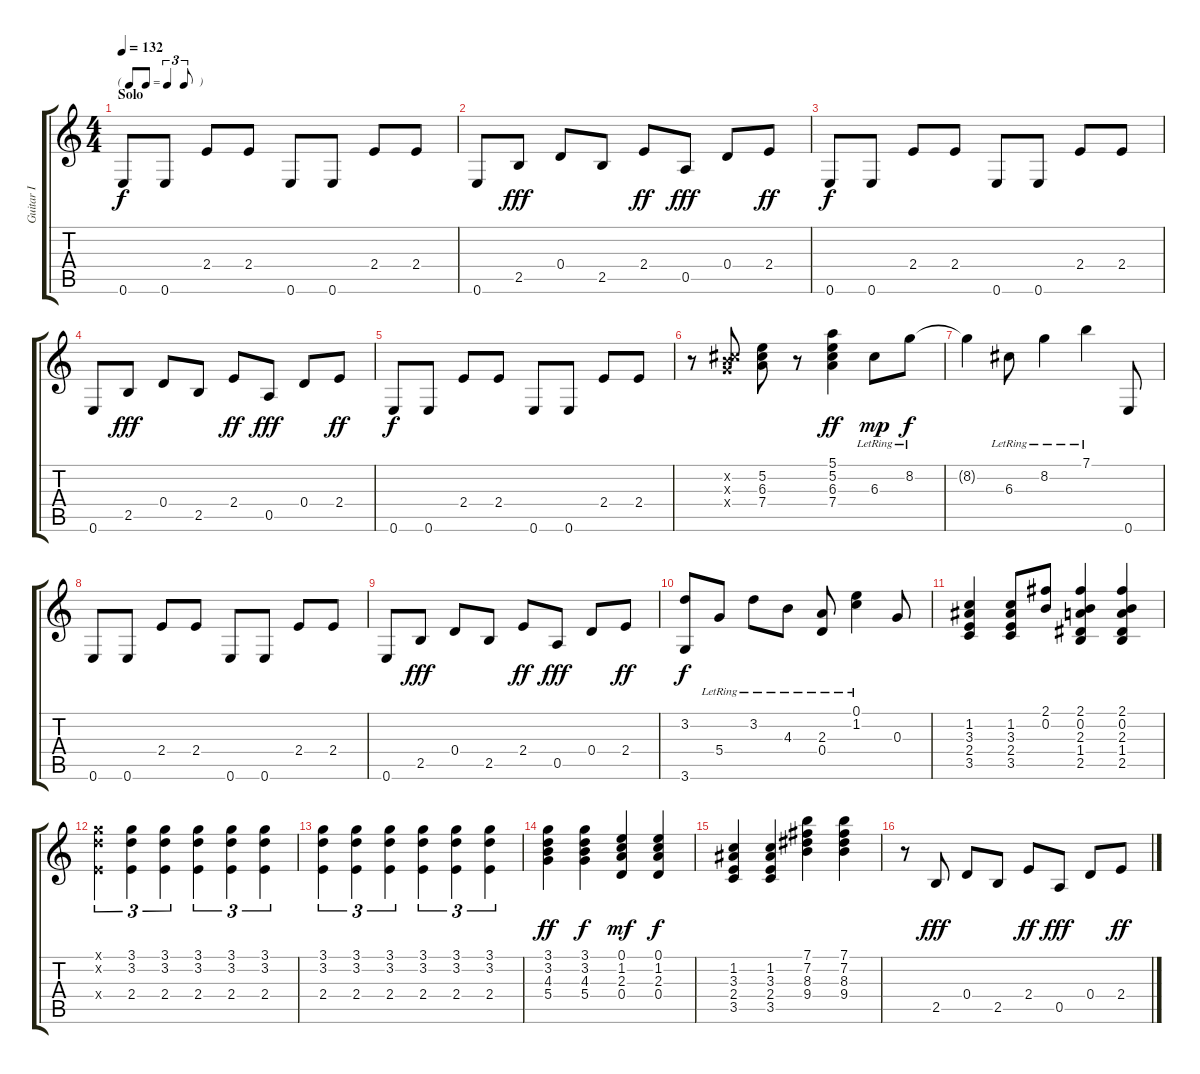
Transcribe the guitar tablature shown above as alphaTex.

\track ("Guitar I" "Guitar I") {instrument electricguitarclean}
\staff {score tabs}
\tuning (E4 B3 G3 D3 A2 E2) {hide}
\ts (4 4)
\tf triplet8th
\section ("" "Solo")
\tempo 132
\clef g2
\ks c
0.6.8{dy f} 0.6.8 2.4.8 2.4.8 0.6.8 0.6.8 2.4.8 2.4.8 |
0.6.8 2.5.8{dy fff} 0.4.8 2.5.8 2.4.8{dy ff} 0.5.8{dy fff} 0.4.8 2.4.8{dy ff} |
0.6.8{dy f} 0.6.8 2.4.8 2.4.8 0.6.8 0.6.8 2.4.8 2.4.8 |
0.6.8 2.5.8{dy fff} 0.4.8 2.5.8 2.4.8{dy ff} 0.5.8{dy fff} 0.4.8 2.4.8{dy ff} |
0.6.8{dy f} 0.6.8 2.4.8 2.4.8 0.6.8 0.6.8 2.4.8 2.4.8 |
r.8 (0.2{x} 6.3{x} 5.4{x}).8 (5.2 6.3 7.4).8 r.8 (5.1 5.2 6.3 7.4).4{dy ff} 6.3{lr}.8{dy mp} 8.2{lr}.8{dy f} |
8.2{t}.4 6.3{lr}.8 8.2{lr}.4 7.1{lr}.4 0.6.8 |
0.6.8 0.6.8 2.4.8 2.4.8 0.6.8 0.6.8 2.4.8 2.4.8 |
0.6.8 2.5.8{dy fff} 0.4.8 2.5.8 2.4.8{dy ff} 0.5.8{dy fff} 0.4.8 2.4.8{dy ff} |
(3.2 3.6).8{dy f} 5.4{lr}.8 3.2{lr}.8 4.3{lr}.8 (2.3{lr} 0.4{lr}).8 (0.1{lr} 1.2{lr}).4 0.3.8 |
(1.2 3.3 2.4 3.5).4 (1.2 3.3 2.4 3.5).8 (2.1 0.2).8 (2.1 0.2 2.3 1.4 2.5).4 (2.1 0.2 2.3 1.4 2.5).4 |
(3.1{x} 3.2{x} 2.4{x}).4{tu (3 2)} (3.1 3.2 2.4).4{tu (3 2)} (3.1 3.2 2.4).4{tu (3 2)} (3.1 3.2 2.4).4{tu (3 2)} (3.1 3.2 2.4).4{tu (3 2)} (3.1 3.2 2.4).4{tu (3 2)} |
(3.1 3.2 2.4).4{tu (3 2)} (3.1 3.2 2.4).4{tu (3 2)} (3.1 3.2 2.4).4{tu (3 2)} (3.1 3.2 2.4).4{tu (3 2)} (3.1 3.2 2.4).4{tu (3 2)} (3.1 3.2 2.4).4{tu (3 2)} |
(3.1 3.2 4.3 5.4).4{dy ff} (3.1 3.2 4.3 5.4).4{dy f} (0.1 1.2 2.3 0.4).4{dy mf} (0.1 1.2 2.3 0.4).4{dy f} |
(1.2 3.3 2.4 3.5).4 (1.2 3.3 2.4 3.5).4 (7.1 7.2 8.3 9.4).4 (7.1 7.2 8.3 9.4).4 |
r.8 2.5.8{dy fff} 0.4.8 2.5.8 2.4.8{dy ff} 0.5.8{dy fff} 0.4.8 2.4.8{dy ff}
